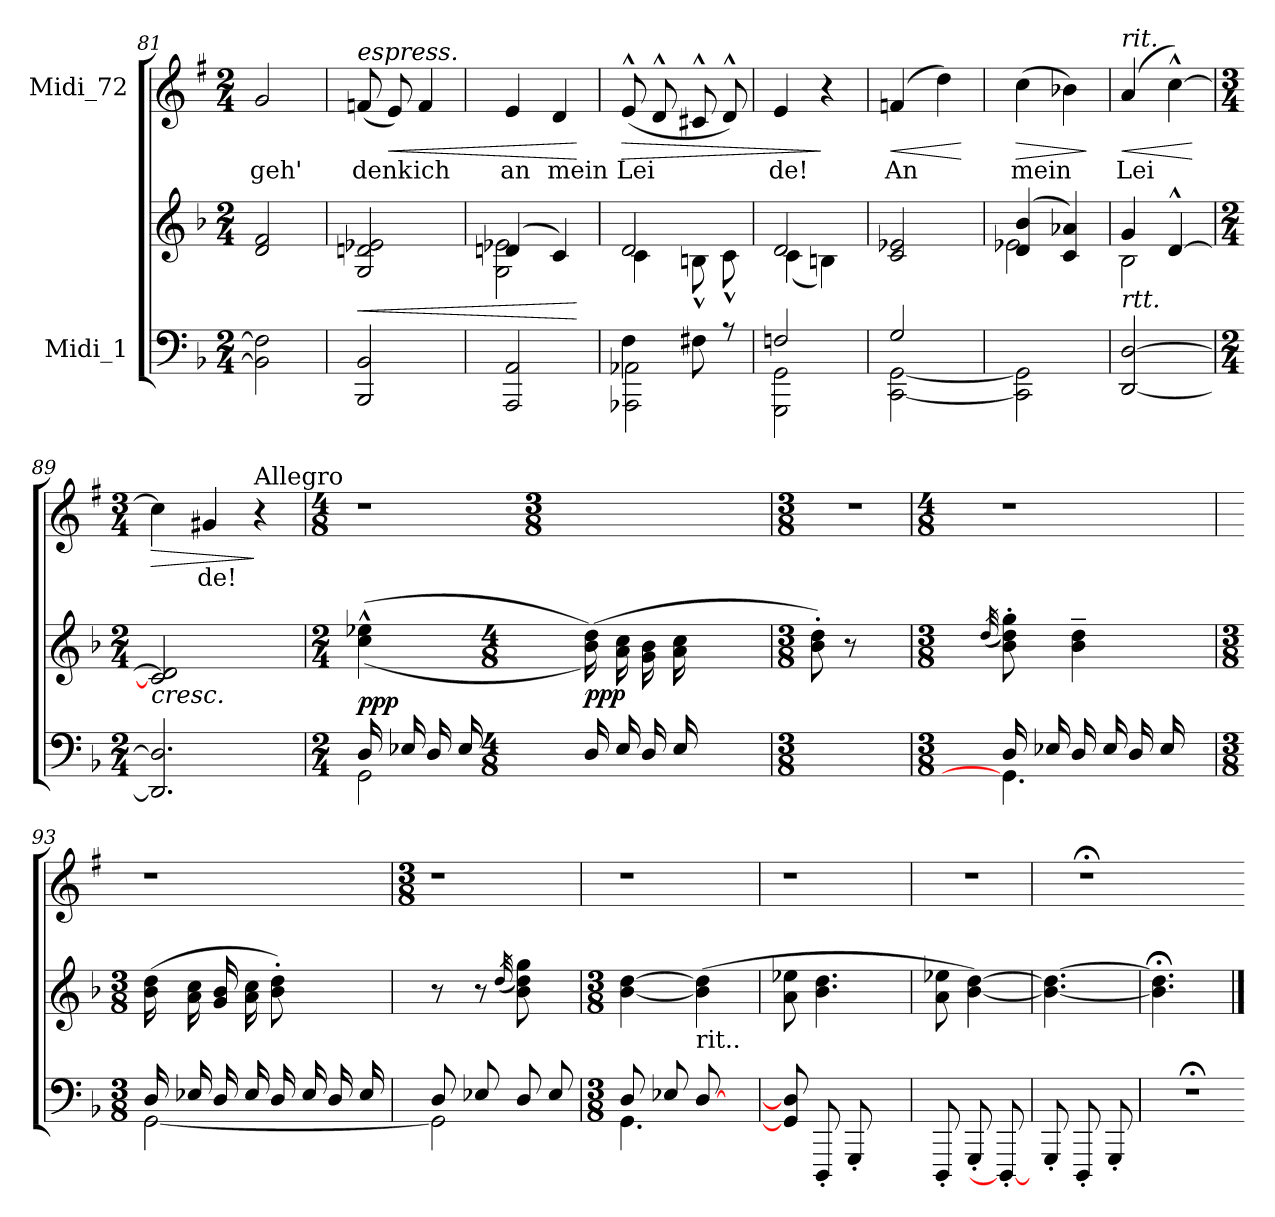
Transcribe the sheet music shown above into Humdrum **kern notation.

**kern	**kern	**dynam	**kern	**text	**dynam
*part2	*part2	*part2	*part1	*part1	*part1
*staff3	*staff2	*staff2/3	*staff1	*staff1	*staff1
*I"Midi_1	*	*	*I"Midi_72	*	*
*clefF4	*clefG2	*	*clefG2	*	*
*	*	*	*ITrd1c2	*	*
*k[b-]	*k[b-]	*	*k[b-]	*	*
*F:	*F:	*	*F:	*	*
*M2/4	*M2/4	*	*M2/4	*	*
=81	=81	=81	=81	=81	=81
*^	*^	*	*	*	*
!	!	!	!	!	!	!LO:LY:b	!
2BB-\] 2F\]	2ryy	2d/ 2f/	2ryy	.	2f	geh'	.
!!LO:LB:g=z
=82	=82	=82	=82	=82	=82	=82	=82
!	!	!	!	!	!LO:TX:a:i:t=espress.	!	!
!	!	!	!	!LO:HP:b	!	!LO:LY:b	!
2BBB-/ 2BB-/	2ryy	2G/ 2dn/ 2e-X/	2ryy	<	(<8e-X	denk	.
!	!	!	!	!	!	!	!LO:HP:b
.	.	.	.	.	8d)	.	<
!	!	!	!	!	!	!LO:LY:b	!
.	.	.	.	.	4e-	ich	.
=83	=83	=83	=83	=83	=83	=83	=83
!	!	!	!	!	!	!LO:LY:b	!
2AAA/ 2AA/	2ryy	(>4dn/	2G\ 2e-X\	.	4d	an	.
!	!	!	!	!	!	!LO:LY:b	!
.	.	4c/)	.	.	4c	mein	.
*v	*v	*	*	*	*	*	*
*	*v	*v	*	*	*	*
.	.	[	.	.	[
=84	=84	=84	=84	=84	=84
*^	*^	*	*	*	*
!	!	!	!	!	!	!LO:LY:b	!LO:HP:b
4F\	2AAA-X\ 2AA-X\	2d/	4c\	.	(<8d^^	Lei	>
.	.	.	.	.	8c^^	.	.
8F#X\	.	.	8Bn^^\	.	8Bn^^	.	.
8r	.	.	8c^^\	.	8c^^)	.	.
=85	=85	=85	=85	=85	=85	=85	=85
!	!	!	!	!	!	!LO:LY:b	!
2Fn/	2GGG\ 2GG\	2d/	(<4c\	.	4d	de!	.
.	.	.	4Bn\)	.	4r	.	]
=86	=86	=86	=86	=86	=86	=86	=86
!	!	!	!	!	!	!LO:LY:b	!LO:HP:b
2G/	[2CC\ [2GG\	2c/ 2e-X/	2ryy	.	(<4e-X	An	<
.	.	.	.	.	4cc)	.	.
*v	*v	*	*	*	*	*	*
*	*v	*v	*	*	*	*
.	.	.	.	.	[
=87	=87	=87	=87	=87	=87
*^	*^	*	*	*	*
!	!	!	!	!	!	!LO:LY:b	!LO:HP:b
2ryy	2CC\] 2GG\]	(>4d/ 4b-/	2e-X\	.	(>4b-	mein	>
.	.	4c/ 4a-X/)	.	.	4a-X)	.	.
*v	*v	*	*	*	*	*	*
*	*v	*v	*	*	*	*
.	.	.	.	.	]
=88	=88	=88	=88	=88	=88
*^	*^	*	*	*	*
!	!	!	!	!	!LO:TX:a:i:t=rit.	!	!
!LO:TX:a:i:t=rtt.	!	!	!	!	!	!	!
!	!	!	!	!	!	!LO:LY:b	!LO:HP:b
[2DD/ [2D/	2ryy	4g/	2B-\	.	(<4g	Lei	<
.	.	[4d^^/	.	.	[4b-^^)	.	.
*v	*v	*	*	*	*	*	*
*	*v	*v	*	*	*	*
.	.	.	.	.	[
=89	=89	=89	=89	=89	=89
*M2/4	*M2/4	*	*M3/4	*	*
*^	*	*	*	*	*
!	!	!	!LO:HP:b	!	!	!LO:HP:b
*	*	*^	*	*	*	*
2.DD/] 2.D/]	2ryy	2c/] 2d/]	2ryy	<	4b-]	.	>
!	!	!	!	!	!	!LO:LY:b	!
.	.	.	.	.	4f#X	de!	.
!	!	!	!	!	!LO:TX:a:t=Allegro	!	!
.	4ryy	4ryy	4ryy	.	4r	.	]
=90	=90	=90	=90	=90	=90	=90	=90
*M2/4	*	*M2/4	*	*	*M4/8	*	*
!	!	!	!	!LO:DY:a=2	!LO:N:vis=1	!	!
16D/	2GG\	(<(>4cc\^^ 4ee-X\^^	4ryy	ppp	2r	.	.
16E-X/	.	.	.	.	.	.	.
16D/	.	.	.	.	.	.	.
16E-/	.	.	.	.	.	.	.
*M4/8	*	*M4/8	*	*	*	*	*
!	!	!	!	!LO:DY:n=1:b	!	!	!
16D/	.	(>16b-\ 16dd\))	2ryy	[ ppp	.	.	.
16E-/	.	16a\ 16cc\	.	.	.	.	.
16D/	.	16g\ 16b-\	.	.	.	.	.
16E-/	.	16a\ 16cc\	.	.	.	.	.
*	*	*	*	*	*M3/8	*	*
4ryy	4ryy	4ryy	.	.	4ryy	.	.
*v	*v	*	*	*	*	*	*
*	*v	*v	*	*	*	*
!!LO:LB:g=z
=91	=91	=91	=91	=91	=91
*M3/8	*M3/8	*	*M3/8	*	*
*^	*	*	*	*	*
!	!	!	!	!LO:N:vis=1	!	!
*v	*v	*	*	*	*	*
4.ryy	8b-\' 8dd\')	.	4.r	.	.
.	8r	.	.	.	.
.	8ryy	.	.	.	.
!!LO:LB:g=z
=92	=92	=92	=92	=92	=92
*M3/8	*M3/8	*	*M4/8	*	*
.	(<32qdd/	.	.	.	.
*^	*	*	*	*	*
!	!	!	!	!LO:N:vis=1	!	!
16D/	4.GG\]	8b-]' 8dd]' 8gg]')	.	2r	.	.
16E-X/	.	.	.	.	.	.
16D/	.	4b-~ 4dd~	.	.	.	.
16E-/	.	.	.	.	.	.
16D/	.	.	.	.	.	.
16E-/	.	.	.	.	.	.
8ryy	8ryy	8ryy	.	.	.	.
=93	=93	=93	=93	=93	=93	=93
*M3/8	*	*M3/8	*	*	*	*
!	!	!	!	!LO:N:vis=1	!	!
16D/	[2GG\	(>16b- 16dd	.	2r	.	.
16E-X/	.	16a 16cc	.	.	.	.
16D/	.	16g 16b-	.	.	.	.
16E-/	.	16a 16cc	.	.	.	.
16D/	.	8b-' 8dd')	.	.	.	.
16E-/	.	.	.	.	.	.
16D/	.	8ryy	.	.	.	.
16E-/	.	.	.	.	.	.
=94	=94	=94	=94	=94	=94	=94
*	*	*	*	*M3/8	*	*
!	!	!	!	!LO:N:vis=1	!	!
8D/	2GG\]	8r	.	4.r	.	.
8E-X/	.	8r	.	.	.	.
.	.	(<32qdd/	.	.	.	.
8D/	.	8b- 8dd 8gg)	.	.	.	.
8E-/	.	8ryy	.	8ryy	.	.
=95	=95	=95	=95	=95	=95	=95
*M3/8	*	*M3/8	*	*	*	*
!	!	!	!	!LO:N:vis=1	!	!
8D/	4.GG\	[4b- [4dd	.	4.r	.	.
8E-X/	.	.	.	.	.	.
!	!	!LO:TX:b:t=rit..	!	!	!	!
[8D/	.	(>4b-] 4dd]	.	.	.	.
8ryy	8ryy	.	.	8ryy	.	.
=96	=96	=96	=96	=96	=96	=96
!	!	!	!	!LO:N:vis=1	!	!
8GG/] 8D/]	4ryy	8a 8ee-X	.	4.r	.	.
8DDD'/	.	4.b- 4.dd	.	.	.	.
8GGG'/	8ryy	.	.	.	.	.
8ryy	8ryy	.	.	8ryy	.	.
=97	=97	=97	=97	=97	=97	=97
!	!	!	!	!LO:N:vis=1	!	!
8DDD'/	4ryy	8a 8ee-X	.	4.r	.	.
8GGG'/	.	[4b- [4dd)	.	.	.	.
8DDD'/_	8ryy	.	.	.	.	.
=98	=98	=98	=98	=98	=98	=98
!	!	!	!	!LO:N:vis=1	!	!
8GGG'/	4ryy	4.b-_ 4.dd_	.	4.r;<	.	.
8DDD'/	.	.	.	.	.	.
8GGG'/	8ryy	.	.	.	.	.
=	=	=	==	==	==	==
!LO:N:vis=1	!	!	!	!	!	!
4.r;<	4ryy	4.b-];< 4.dd];<	.	4.ryy	.	.
.	8ryy	.	.	.	.	.
*v	*v	*	*	*	*	*
==	==	=	=	=	=
*-	*-	*-	*-	*-	*-
